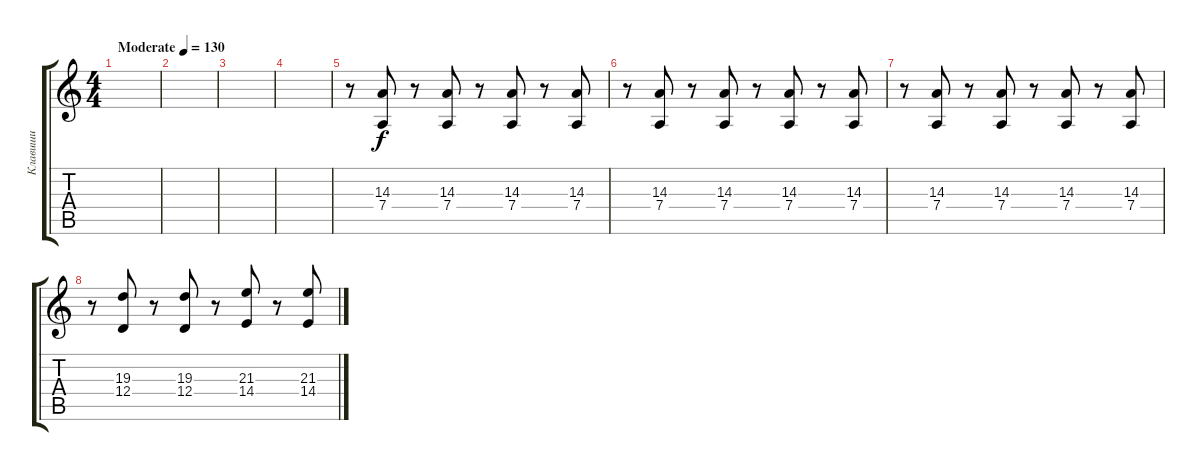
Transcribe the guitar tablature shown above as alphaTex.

\track ("Клавиши" "Клавиши") {instrument honkytonkpiano}
\staff {score tabs}
\tuning (E4 B3 G3 D3 A2 E2) {hide}
\ts (4 4)
\tempo (130 "Moderate")
\clef g2
\ks c
|
|
|
|
r.8 (14.3 7.4).8 r.8 (14.3 7.4).8 r.8 (14.3 7.4).8 r.8 (14.3 7.4).8 |
r.8 (14.3 7.4).8 r.8 (14.3 7.4).8 r.8 (14.3 7.4).8 r.8 (14.3 7.4).8 |
r.8 (14.3 7.4).8 r.8 (14.3 7.4).8 r.8 (14.3 7.4).8 r.8 (14.3 7.4).8 |
r.8 (19.3 12.4).8 r.8 (19.3 12.4).8 r.8 (21.3 14.4).8 r.8 (21.3 14.4).8
